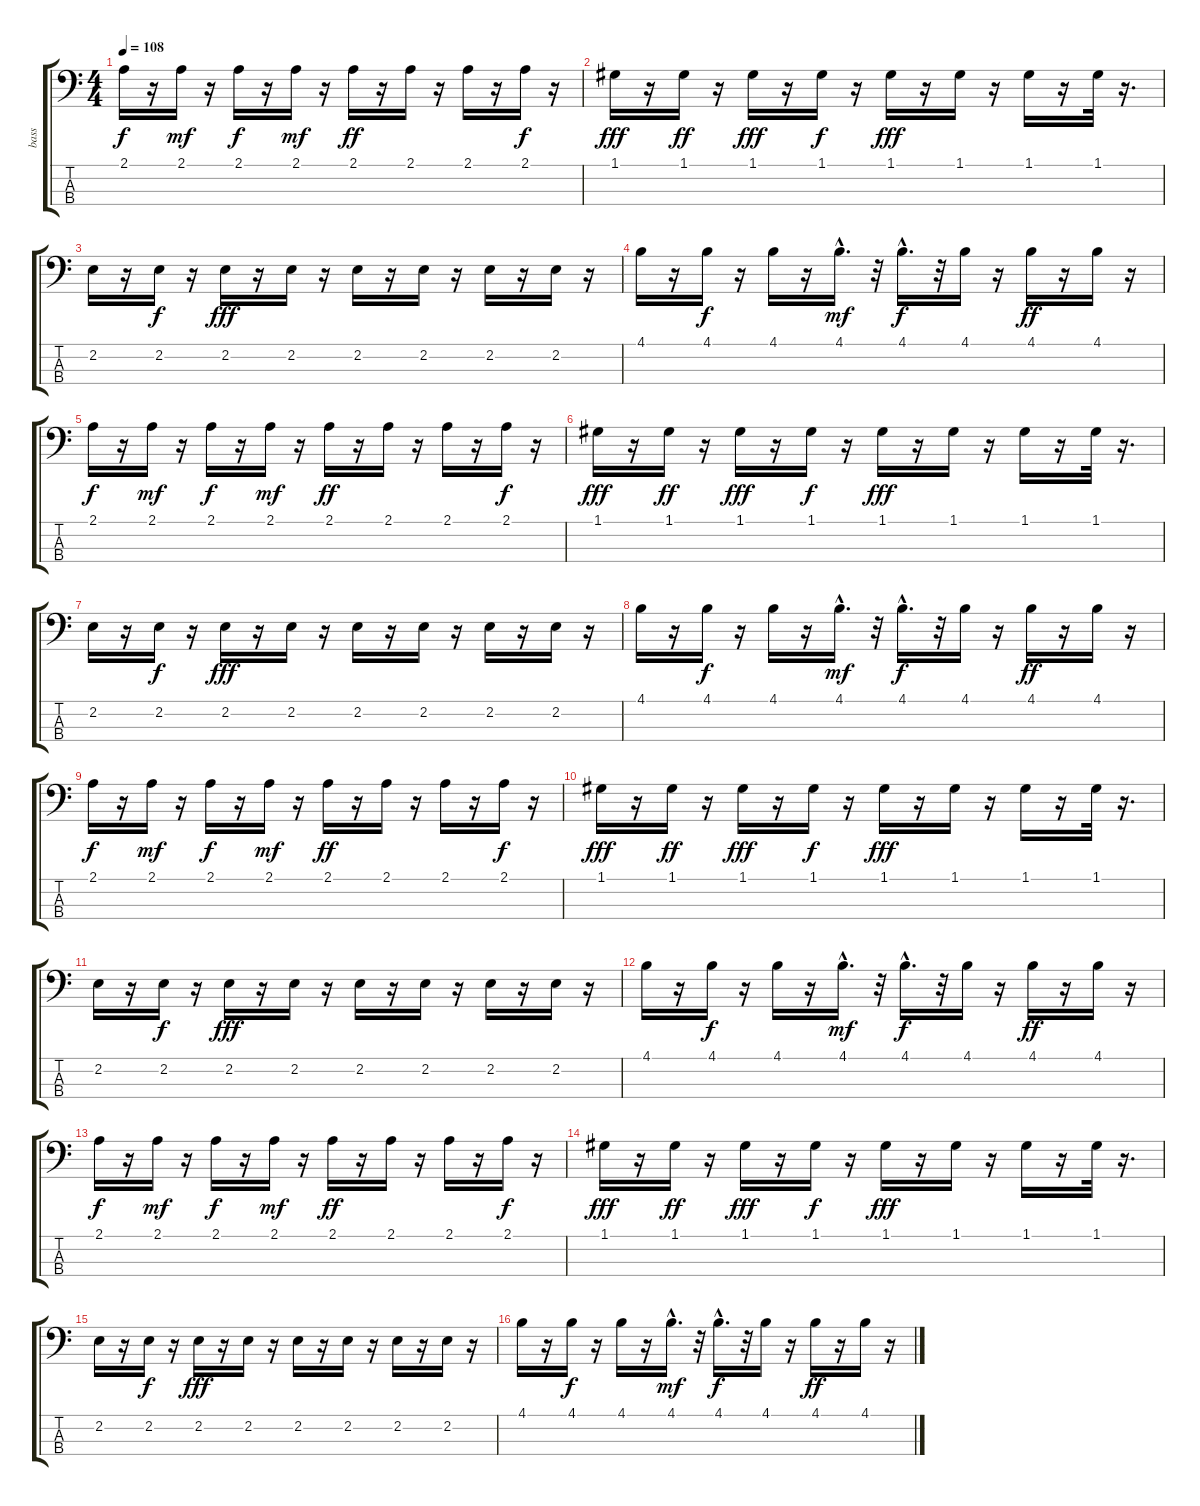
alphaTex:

\track ("bass" "bass") {instrument fretlessbass}
\staff {score tabs}
\tuning (G2 D2 A1 E1) {hide}
\ts (4 4)
\tempo 108
\clef f4
\ks c
2.1.16{dy f} r.16 2.1.16{dy mf} r.16 2.1.16{dy f} r.16 2.1.16{dy mf} r.16 2.1.16{dy ff} r.16 2.1.16 r.16 2.1.16 r.16 2.1.16{dy f} r.16 |
1.1.16{dy fff} r.16 1.1.16{dy ff} r.16 1.1.16{dy fff} r.16 1.1.16{dy f} r.16 1.1.16{dy fff} r.16 1.1.16 r.16 1.1.16 r.16 1.1.32 r.16{d} |
2.2.16 r.16 2.2.16{dy f} r.16 2.2.16{dy fff} r.16 2.2.16 r.16 2.2.16 r.16 2.2.16 r.16 2.2.16 r.16 2.2.16 r.16 |
4.1.16{volume 14 instrument fretlessbass} r.16 4.1.16{dy f} r.16 4.1.16 r.16 4.1{hac}.16{d dy mf} r.32 4.1{hac}.16{d dy f} r.32 4.1.16 r.16 4.1.16{dy ff} r.16 4.1.16 r.16 |
2.1.16{dy f} r.16 2.1.16{dy mf} r.16 2.1.16{dy f} r.16 2.1.16{dy mf} r.16 2.1.16{dy ff} r.16 2.1.16 r.16 2.1.16 r.16 2.1.16{dy f} r.16 |
1.1.16{dy fff} r.16 1.1.16{dy ff} r.16 1.1.16{dy fff} r.16 1.1.16{dy f} r.16 1.1.16{dy fff} r.16 1.1.16 r.16 1.1.16 r.16 1.1.32 r.16{d} |
2.2.16 r.16 2.2.16{dy f} r.16 2.2.16{dy fff} r.16 2.2.16 r.16 2.2.16 r.16 2.2.16 r.16 2.2.16 r.16 2.2.16 r.16 |
4.1.16{volume 14 instrument fretlessbass} r.16 4.1.16{dy f} r.16 4.1.16 r.16 4.1{hac}.16{d dy mf} r.32 4.1{hac}.16{d dy f} r.32 4.1.16 r.16 4.1.16{dy ff} r.16 4.1.16 r.16 |
2.1.16{dy f} r.16 2.1.16{dy mf} r.16 2.1.16{dy f} r.16 2.1.16{dy mf} r.16 2.1.16{dy ff} r.16 2.1.16 r.16 2.1.16 r.16 2.1.16{dy f} r.16 |
1.1.16{dy fff} r.16 1.1.16{dy ff} r.16 1.1.16{dy fff} r.16 1.1.16{dy f} r.16 1.1.16{dy fff} r.16 1.1.16 r.16 1.1.16 r.16 1.1.32 r.16{d} |
2.2.16 r.16 2.2.16{dy f} r.16 2.2.16{dy fff} r.16 2.2.16 r.16 2.2.16 r.16 2.2.16 r.16 2.2.16 r.16 2.2.16 r.16 |
4.1.16{volume 14 instrument fretlessbass} r.16 4.1.16{dy f} r.16 4.1.16 r.16 4.1{hac}.16{d dy mf} r.32 4.1{hac}.16{d dy f} r.32 4.1.16 r.16 4.1.16{dy ff} r.16 4.1.16 r.16 |
2.1.16{dy f} r.16 2.1.16{dy mf} r.16 2.1.16{dy f} r.16 2.1.16{dy mf} r.16 2.1.16{dy ff} r.16 2.1.16 r.16 2.1.16 r.16 2.1.16{dy f} r.16 |
1.1.16{dy fff} r.16 1.1.16{dy ff} r.16 1.1.16{dy fff} r.16 1.1.16{dy f} r.16 1.1.16{dy fff} r.16 1.1.16 r.16 1.1.16 r.16 1.1.32 r.16{d} |
2.2.16 r.16 2.2.16{dy f} r.16 2.2.16{dy fff} r.16 2.2.16 r.16 2.2.16 r.16 2.2.16 r.16 2.2.16 r.16 2.2.16 r.16 |
4.1.16{volume 14 instrument fretlessbass} r.16 4.1.16{dy f} r.16 4.1.16 r.16 4.1{hac}.16{d dy mf} r.32 4.1{hac}.16{d dy f} r.32 4.1.16 r.16 4.1.16{dy ff} r.16 4.1.16 r.16
